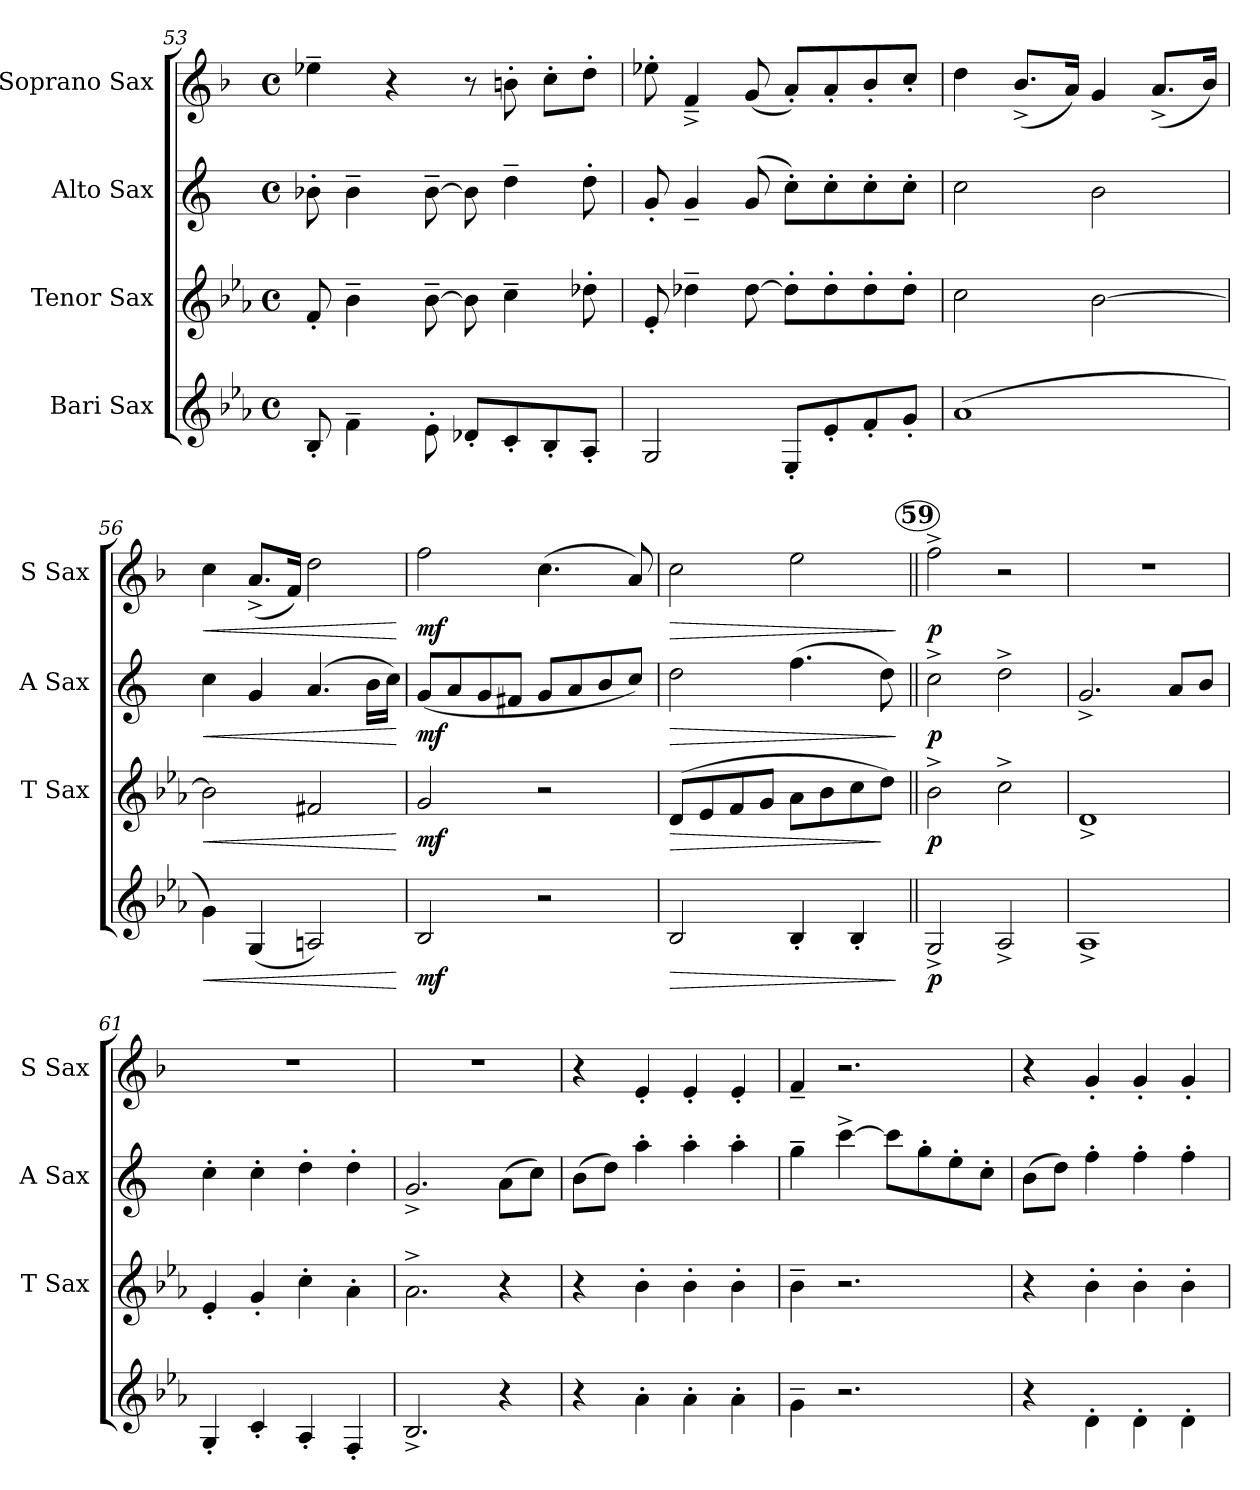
**kern	**dynam	**kern	**dynam	**kern	**dynam	**kern	**dynam
*part4	*part4	*part3	*part3	*part2	*part2	*part1	*part1
*staff4	*staff4	*staff3	*staff3	*staff2	*staff2	*staff1	*staff1
*I"Bari Sax	*	*I"Tenor Sax	*	*I"Alto Sax	*	*I"Soprano Sax	*
*	*	*I'T Sax	*	*I'A Sax	*	*I'S Sax	*
*clefG2	*	*clefG2	*	*clefG2	*	*clefG2	*
*ITrd12c21	*	*ITrd8c14	*	*ITrd5c9	*	*ITrd1c2	*
*k[b-e-a-]	*	*k[b-e-a-]	*	*k[b-e-a-]	*	*k[b-e-a-]	*
*E-:	*	*E-:	*	*E-:	*	*E-:	*
*M4/4	*	*M4/4	*	*M4/4	*	*M4/4	*
*met(c)	*	*met(c)	*	*met(c)	*	*met(c)	*
=53	=53	=53	=53	=53	=53	=53	=53
8BB-'</	.	8F'</	.	8d-X'>\	.	4dd-X~>\	.
4F~>\	.	4B-~>\	.	4d-~>\	.	.	.
.	.	.	.	.	.	4r	.
8E-'>\	.	[8B-~>\	.	[8d-~>\	.	.	.
8D-X'</L	.	8B-\]	.	8d-\]	.	8r	.
8C'</	.	4c~>\	.	4f~>\	.	8an'>\	.
8BB-'</	.	.	.	.	.	8b-'>\L	.
8AA-'</J	.	8d-X'>\	.	8f'>\	.	8cc'>\J	.
=54	=54	=54	=54	=54	=54	=54	=54
2GG/	.	8E-'</	.	8B-'</	.	8dd-X'>\	.
.	.	4d-X~>\	.	4B-~</	.	4e-^<~</	.
.	.	[8d-\	.	(8B-/	.	(<8f/	.
8EE-'</L	.	8d-'>\L]	.	8e-'>\L)	.	8g'</L)	.
8E-'</	.	8d-'>\	.	8e-'>\	.	8g'</	.
8F'</	.	8d-'>\	.	8e-'>\	.	8a-i'</	.
8G'</J	.	8d-'>\J	.	8e-'>\J	.	8b-'</J	.
=55	=55	=55	=55	=55	=55	=55	=55
(>1A-	.	2c\	.	2e-\	.	4cc\	.
.	.	.	.	.	.	(<8.a-^</L	.
.	.	.	.	.	.	16g/Jk)	.
.	.	[2B-\	.	2d\	.	4f/	.
.	.	.	.	.	.	(<8.g^</L	.
.	.	.	.	.	.	16a-/Jk)	.
=56	=56	=56	=56	=56	=56	=56	=56
!	!LO:HP:b	!	!LO:HP:b	!	!LO:HP:b	!	!LO:HP:b
4G\)	<	2B-\]	<	4e-\	<	4b-\	<
(<4GG/	.	.	.	4B-/	.	(<8.g^</L	.
.	.	.	.	.	.	16e-/Jk)	.
2AAn/)	.	2F#X/	.	(4.c/	.	2cc\	.
.	.	.	.	16d\LL	.	.	.
.	.	.	.	16e-\JJ)	.	.	.
.	[	.	[	.	[	.	[
=57	=57	=57	=57	=57	=57	=57	=57
!	!LO:DY:b	!	!LO:DY:b	!	!LO:DY:b	!	!LO:DY:b
2BB-/	mf	2G/	mf	(<8B-/L	mf	2ee-\	mf
.	.	.	.	8c/	.	.	.
.	.	.	.	8B-/	.	.	.
.	.	.	.	8An/J	.	.	.
2r	.	2r	.	8B-/L	.	(>4.b-\	.
.	.	.	.	8c/	.	.	.
.	.	.	.	8d/	.	.	.
.	.	.	.	8e-/J)	.	8g/)	.
=58	=58	=58	=58	=58	=58	=58	=58
!	!LO:HP:b	!	!LO:HP:b	!	!LO:HP:b	!	!LO:HP:b
2BB-/	>	(>8D/L	>	2f\	>	2b-\	>
.	.	8E-/	.	.	.	.	.
.	.	8F/	.	.	.	.	.
.	.	8G/J	.	.	.	.	.
4BB-'</	.	8A-\L	.	(>4.a-\	.	2dd\	.
.	.	8B-\	.	.	.	.	.
4BB-'</	.	8c\	.	.	.	.	.
.	.	8d\J)	]	8f\)	.	.	.
.	]	.	.	.	]	.	]
!!LO:LB:g=z
!!LO:REH:place=s1:a:B:enc=circle:fs=10:t=59
=59||	=59||	=59||	=59||	=59||	=59||	=59||	=59||
!	!LO:DY:b	!	!LO:DY:b	!	!LO:DY:b	!	!LO:DY:b
2GG^</	p	2B-^>\	p	2e-^>\	p	2ee-^>\	p
2AA-^</	.	2c^>\	.	2f^>\	.	2r	.
=60	=60	=60	=60	=60	=60	=60	=60
1AA-^<	.	1D^<	.	2.B-^</	.	1r	.
.	.	.	.	8c/L	.	.	.
.	.	.	.	8d/J	.	.	.
=61	=61	=61	=61	=61	=61	=61	=61
4GG'</	.	4E-'</	.	4e-'>\	.	1r	.
4C'</	.	4G'</	.	4e-'>\	.	.	.
4AA-'</	.	4c'>\	.	4f'>\	.	.	.
4FF'</	.	4A-'>\	.	4f'>\	.	.	.
=62	=62	=62	=62	=62	=62	=62	=62
2.BB-^</	.	2.A-^>\	.	2.B-^</	.	1r	.
4r	.	4r	.	(>8c\L	.	.	.
.	.	.	.	8e-\J)	.	.	.
=63	=63	=63	=63	=63	=63	=63	=63
4r	.	4r	.	(>8d\L	.	4r	.
.	.	.	.	8f\J)	.	.	.
4A-'>\	.	4B-'>\	.	4cc'>\	.	4d'</	.
4A-'>\	.	4B-'>\	.	4cc'>\	.	4d'</	.
4A-'>\	.	4B-'>\	.	4cc'>\	.	4d'</	.
=64	=64	=64	=64	=64	=64	=64	=64
4G~>\	.	4B-~>\	.	4b-~>\	.	4e-~</	.
2.r	.	2.r	.	[4ee-^>\	.	2.r	.
.	.	.	.	8ee-\L]	.	.	.
.	.	.	.	8b-'>\	.	.	.
.	.	.	.	8g'>\	.	.	.
.	.	.	.	8e-'>\J	.	.	.
=65	=65	=65	=65	=65	=65	=65	=65
4r	.	4r	.	(>8d\L	.	4r	.
.	.	.	.	8f\J)	.	.	.
4D'>\	.	4B-'>\	.	4a-'>\	.	4f'</	.
4D'>\	.	4B-'>\	.	4a-'>\	.	4f'</	.
4D'>\	.	4B-'>\	.	4a-'>\	.	4f'</	.
=	=	=	=	=	=	=	=
*-	*-	*-	*-	*-	*-	*-	*-
